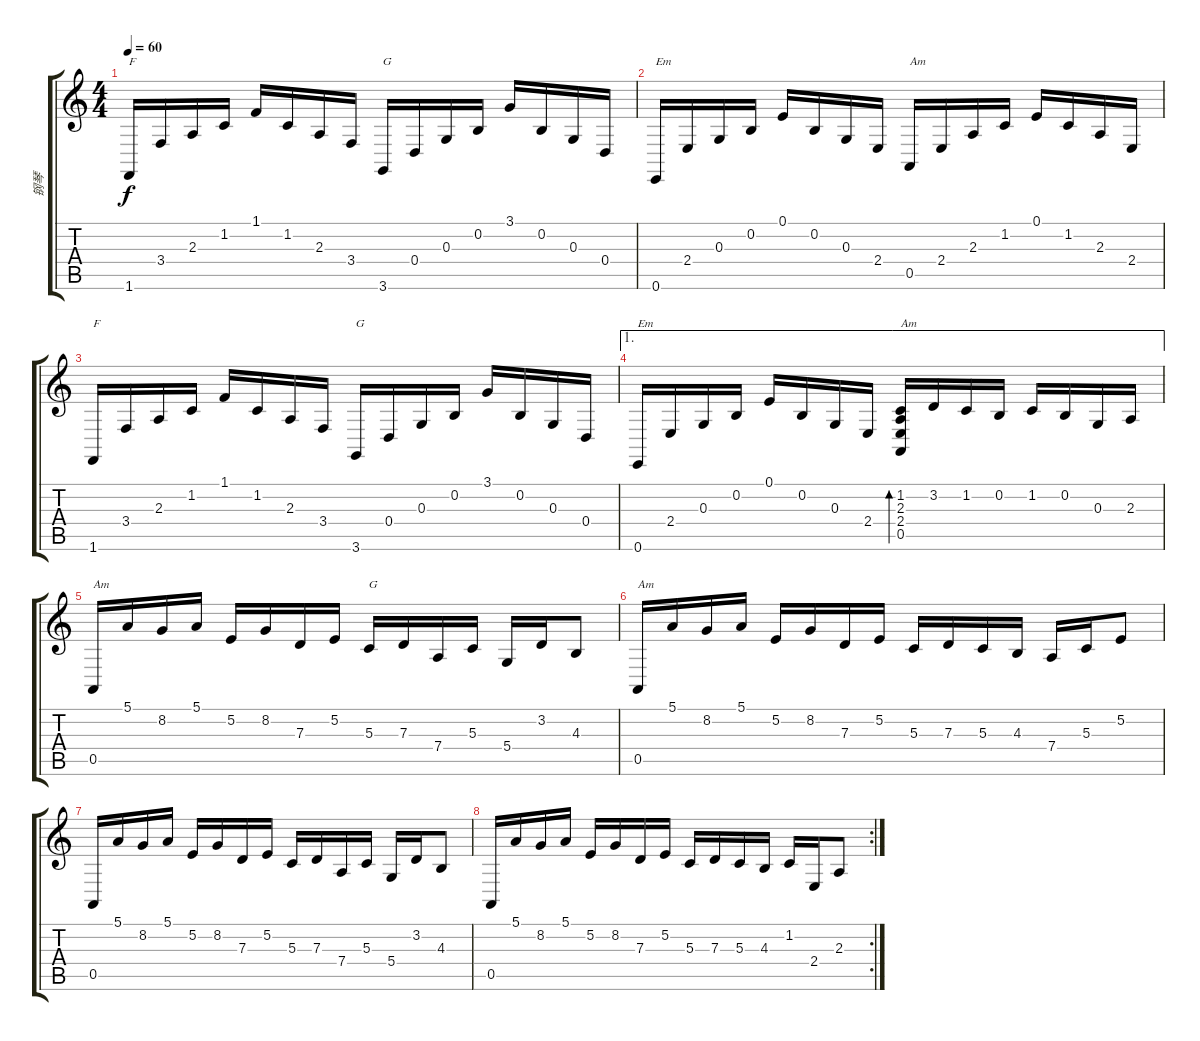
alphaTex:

\track ("钢琴" "钢琴") {instrument electricgrandpiano}
\staff {score tabs}
\tuning (E4 B3 G3 D3 A2 E2) {hide}
\ts (4 4)
\tempo 60
\clef g2
\ks c
1.6.16{txt "F" dy f} 3.4.16 2.3.16 1.2.16 1.1.16 1.2.16 2.3.16 3.4.16 3.6.16{txt "G"} 0.4.16 0.3.16 0.2.16 3.1.16 0.2.16 0.3.16 0.4.16 |
0.6.16{txt "Em"} 2.4.16 0.3.16 0.2.16 0.1.16 0.2.16 0.3.16 2.4.16 0.5.16{txt "Am"} 2.4.16 2.3.16 1.2.16 0.1.16 1.2.16 2.3.16 2.4.16 |
1.6.16{txt "F"} 3.4.16 2.3.16 1.2.16 1.1.16 1.2.16 2.3.16 3.4.16 3.6.16{txt "G"} 0.4.16 0.3.16 0.2.16 3.1.16 0.2.16 0.3.16 0.4.16 |
\ae 1
0.6.16{txt "Em"} 2.4.16 0.3.16 0.2.16 0.1.16 0.2.16 0.3.16 2.4.16 (1.2 2.3 2.4 0.5).16{bd 60 txt "Am"} 3.2.16 1.2.16 0.2.16 1.2.16 0.2.16 0.3.16 2.3.16 |
0.5.16{txt "Am"} 5.1.16 8.2.16 5.1.16 5.2.16 8.2.16 7.3.16 5.2.16 5.3.16{txt "G"} 7.3.16 7.4.16 5.3.16 5.4.16 3.2.16 4.3.8 |
0.5.16{txt "Am"} 5.1.16 8.2.16 5.1.16 5.2.16 8.2.16 7.3.16 5.2.16 5.3.16 7.3.16 5.3.16 4.3.16 7.4.16 5.3.16 5.2.8 |
0.5.16 5.1.16 8.2.16 5.1.16 5.2.16 8.2.16 7.3.16 5.2.16 5.3.16 7.3.16 7.4.16 5.3.16 5.4.16 3.2.16 4.3.8 |
\rc 2
0.5.16 5.1.16 8.2.16 5.1.16 5.2.16 8.2.16 7.3.16 5.2.16 5.3.16 7.3.16 5.3.16 4.3.16 1.2.16 2.4.16 2.3.8
